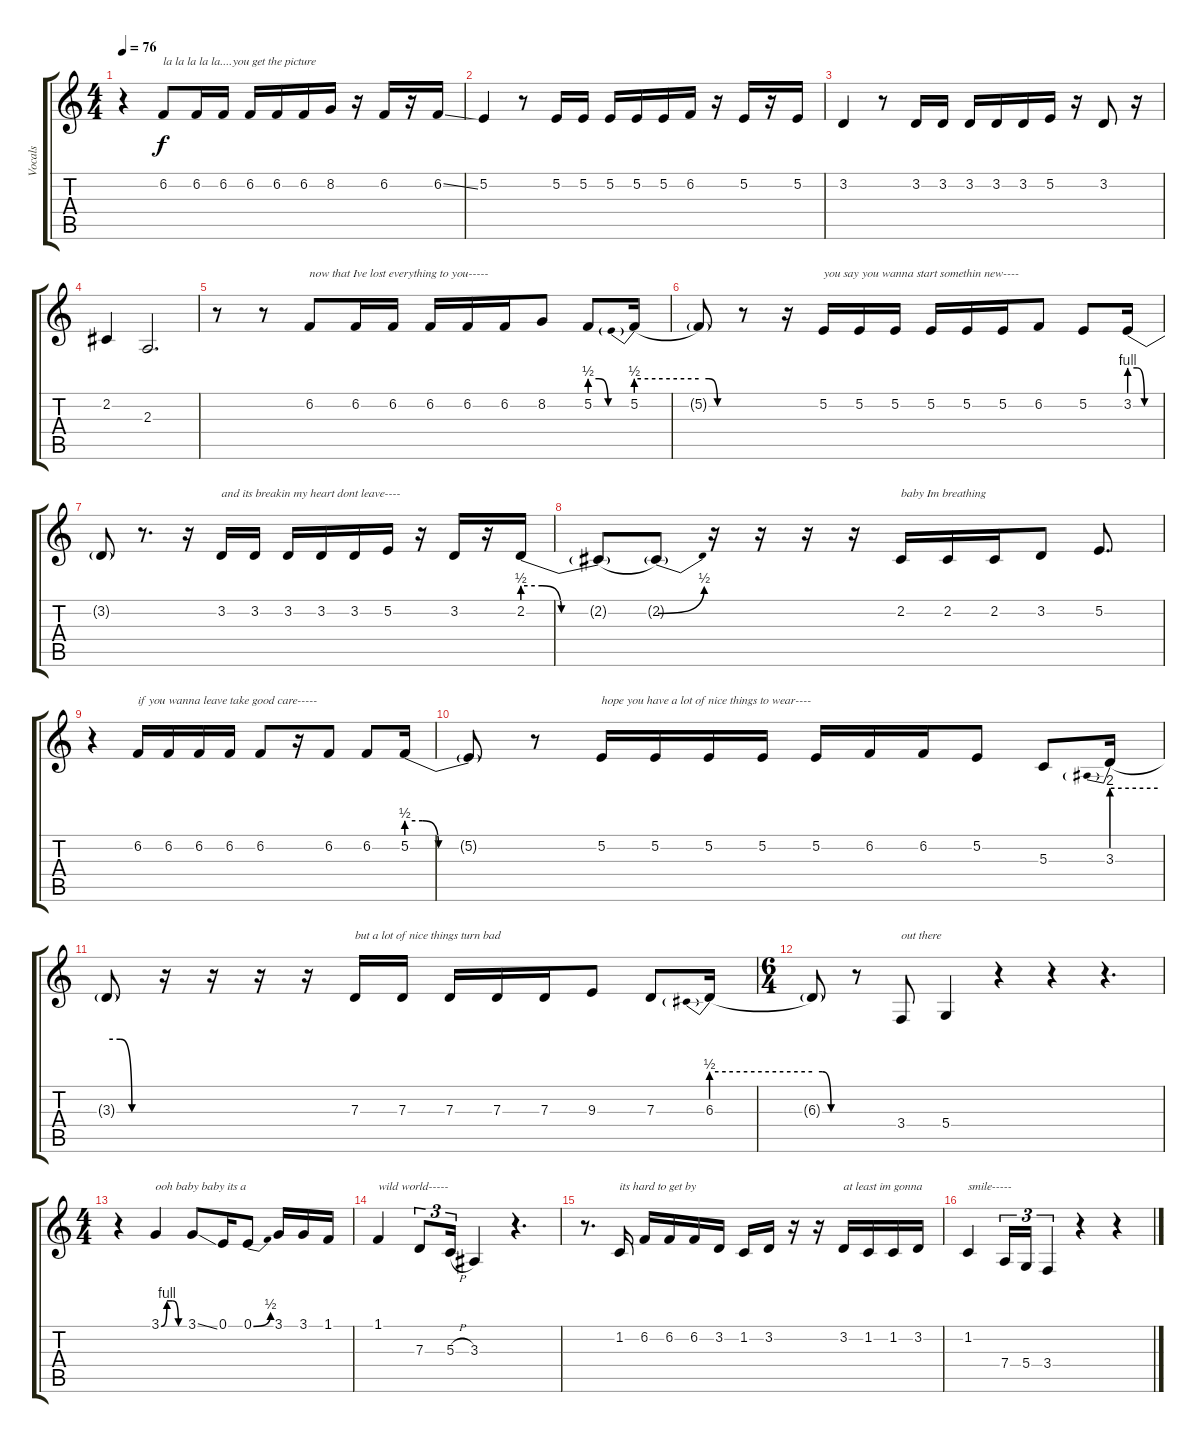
\track ("Vocals" "Vocals") {instrument synthvoice}
\staff {score tabs}
\tuning (E4 B3 G3 D3 A2 E2) {hide}
\ts (4 4)
\tempo 76
\clef g2
\ks c
r.4{dy f instrument synthvoice} 6.2.8{txt "la la la la la....you get the picture"} 6.2.16 6.2.16 6.2.16 6.2.16 6.2.16 8.2.16 r.16 6.2.16 r.16 6.2{ss}.16 |
5.2.4 r.8 5.2.16 5.2.16 5.2.16 5.2.16 5.2.16 6.2.16 r.16 5.2.16 r.16 5.2.16 |
3.2.4 r.8 3.2.16 3.2.16 3.2.16 3.2.16 3.2.16 5.2.16 r.16 3.2.8 r.16 |
2.2.4 2.3.2{d} |
r.8 r.8 6.2.8{txt "now that Ive lost everything to you-----"} 6.2.16 6.2.16 6.2.16 6.2.16 6.2.16 8.2.8 5.2{be (custom 0 2 15 2 30 0 60 0)}.8 5.2{be (prebend 0 2 60 2)}.16 |
5.2{be (custom 0 2 15 2 30 0 60 0) t}.8 r.8 r.16 5.2.16{txt "you say you wanna start somethin new----"} 5.2.16 5.2.16 5.2.16 5.2.16 5.2.16 6.2.8 5.2.8 3.2{be (custom 0 4 15 4 30 0 60 0)}.16 |
3.2{be (hold 0 0 60 0) t}.8 r.8{d} r.16 3.2.16{txt "and its breakin my heart dont leave----"} 3.2.16 3.2.16 3.2.16 3.2.16 5.2.16 r.16 3.2.16 r.16 2.2{be (custom 0 2 15 2 30 0 60 0)}.16 |
2.2{be (hold 0 0 60 0) t}.8 2.2{be (bend 0 0 60 2) t}.8 r.16 r.16 r.16 r.16 2.2.16{txt "baby Im breathing"} 2.2.16 2.2.16 3.2.8 5.2.8{d} |
r.4 6.2.16{txt "if you wanna leave take good care-----"} 6.2.16 6.2.16 6.2.16 6.2.8 r.16 6.2.8 6.2.8 5.2{be (custom 0 2 15 2 30 0 60 0)}.16 |
5.2{be (hold 0 0 60 0) t}.8 r.8 5.2.16{txt "hope you have a lot of nice things to wear----"} 5.2.16 5.2.16 5.2.16 5.2.16 6.2.16 6.2.16 5.2.8 5.3.8 3.3{be (prebend 0 8 60 8)}.16 |
3.3{be (custom 0 8 15 8 30 0 60 0) t}.8 r.16 r.16 r.16 r.16 7.3.16{txt "but a lot of nice things turn bad"} 7.3.16 7.3.16 7.3.16 7.3.16 9.3.8 7.3.8 6.3{be (prebend 0 2 60 2)}.16 |
\ts (6 4)
6.3{be (custom 0 2 15 2 30 0 60 0) t}.8 r.8 3.4.8{txt "out there"} 5.4.4 r.4 r.4 r.4{d} |
\ts (4 4)
r.4 3.1{be (custom 0 0 15 4 30 4 45 0 60 0)}.4{txt "ooh baby baby its a"} 3.1{ss}.8 0.1.16 0.1{be (bend 0 0 60 2)}.8 3.1.16 3.1.16 1.1.16 |
1.1.4{txt "wild world-----"} 7.3.8{tu (3 2)} 5.3{h}.16{tu (3 2)} 3.3.4 r.4{d} |
r.8{d} 1.2.16{txt "its hard to get by"} 6.2.16 6.2.16 6.2.16 3.2.16 1.2.16 3.2.16 r.16 r.16 3.2.16{txt "at least im gonna "} 1.2.16 1.2.16 3.2.16 |
1.2.4{txt "smile-----"} 7.4.16{tu (3 2)} 5.4.16{tu (3 2)} 3.4.4{tu (3 2)} r.4 r.4
